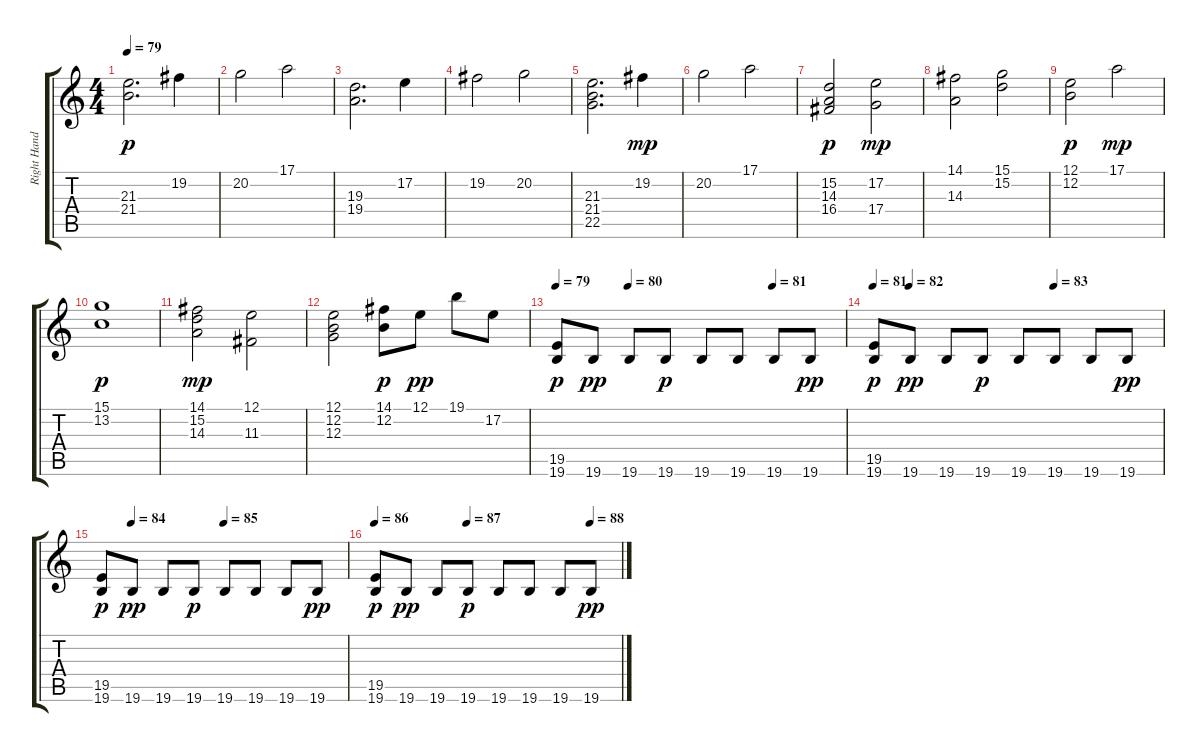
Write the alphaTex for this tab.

\track ("Right Hand" "Right Hand") {instrument brightacousticpiano}
\staff {score tabs}
\tuning (E4 B3 G3 D3 A2 E2) {hide}
\ts (4 4)
\tempo 79
\clef g2
\ks c
(21.3 21.4).2{d dy p} 19.2.4 |
20.2.2 17.1.2 |
(19.3 19.4).2{d} 17.2.4 |
19.2.2 20.2.2 |
(21.3 21.4 22.5).2{d} 19.2.4{dy mp} |
20.2.2 17.1.2 |
(15.2 14.3 16.4).2{dy p} (17.2 17.4).2{dy mp} |
(14.1 14.3).2 (15.1 15.2).2 |
(12.1 12.2).2{dy p} 17.1.2{dy mp} |
(15.1 13.2).1{dy p} |
(14.1 15.2 14.3).2{dy mp} (12.1 11.3).2 |
(12.1 12.2 12.3).2 (14.1 12.2).8{dy p} 12.1.8{dy pp} 19.1.8 17.2.8 |
\tempo 79
\tempo (80 0.25)
\tempo (81 0.75)
(19.5 19.6).8{dy p} 19.6.8{dy pp} 19.6.8 19.6.8{dy p} 19.6.8 19.6.8 19.6.8 19.6.8{dy pp} |
\tempo 81
\tempo (82 0.125)
\tempo (83 0.625)
(19.5 19.6).8{dy p} 19.6.8{dy pp} 19.6.8 19.6.8{dy p} 19.6.8 19.6.8 19.6.8 19.6.8{dy pp} |
\tempo (84 0.125)
\tempo (85 0.5)
(19.5 19.6).8{dy p} 19.6.8{dy pp} 19.6.8 19.6.8{dy p} 19.6.8 19.6.8 19.6.8 19.6.8{dy pp} |
\tempo 86
\tempo (87 0.375)
\tempo (88 0.875)
(19.5 19.6).8{dy p} 19.6.8{dy pp} 19.6.8 19.6.8{dy p} 19.6.8 19.6.8 19.6.8 19.6.8{dy pp}
